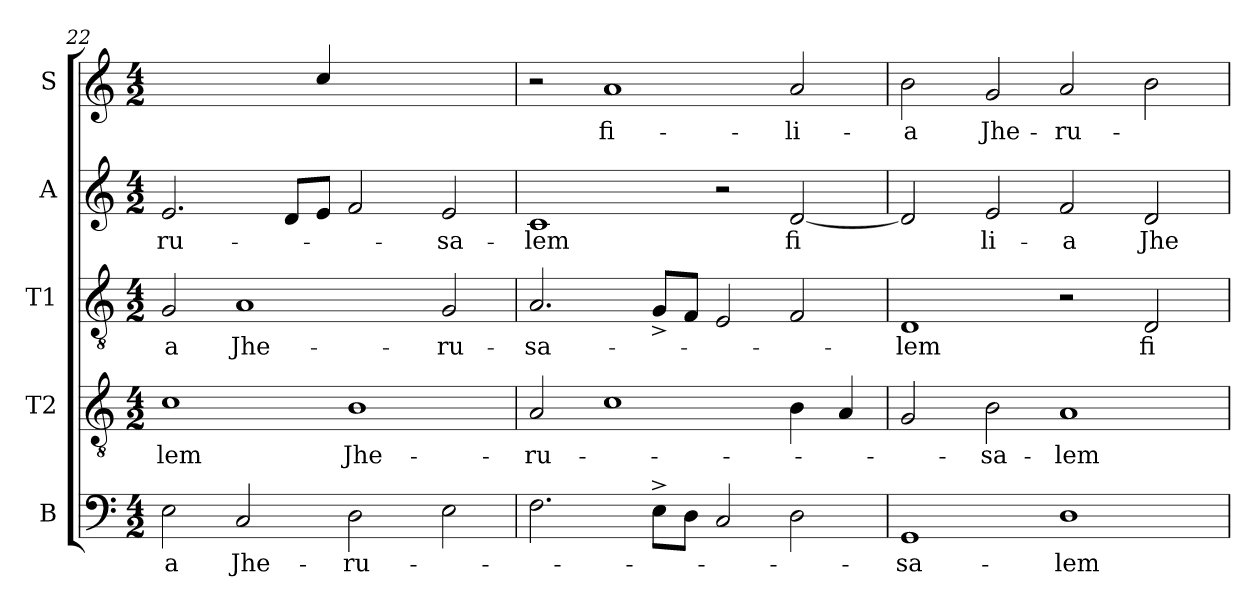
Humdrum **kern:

**kern	**text	**kern	**text	**kern	**text	**kern	**text	**kern	**text
*part5	*part5	*part4	*part4	*part3	*part3	*part2	*part2	*part1	*part1
*staff5	*staff5	*staff4	*staff4	*staff3	*staff3	*staff2	*staff2	*staff1	*staff1
*I"B	*	*I"T2	*	*I"T1	*	*I"A	*	*I"S	*
*clefF4	*	*clefGv2	*	*clefGv2	*	*clefG2	*	*clefG2	*
*M4/2	*	*M4/2	*	*M4/2	*	*M4/2	*	*M4/2	*
=22	=22	=22	=22	=22	=22	=22	=22	=22	=22
!	!LO:LY:b:cj	!	!LO:LY:b:rj	!	!LO:LY:b:cj	!	!LO:LY:b:rj	!	!
2E\	-a	1c	-lem	2G/	-a	2.e/	-ru-	2..ryy	.
!	!LO:LY:b:cj	!	!	!	!LO:LY:b:cj	!	!	!	!
2C/	Jhe-	.	.	1A	Jhe-	.	.	.	.
.	.	.	.	.	.	8d/L	.	.	.
.	.	.	.	.	.	8e/J	.	4cc/	.
!	!LO:LY:b:cj	!	!LO:LY:b:cj	!	!	!	!	!	!
2D\	-ru-	1B	Jhe-	.	.	2f/	.	.	.
.	.	.	.	.	.	.	.	2..ryy	.
!	!	!	!	!	!LO:LY:b:cj	!	!LO:LY:b:rj	!	!
2E\	.	.	.	2G/	-ru-	2e/	-sa-	.	.
=23	=23	=23	=23	=23	=23	=23	=23	=23	=23
!	!	!	!LO:LY:b:cj	!	!LO:LY:b:cj	!	!LO:LY:b	!	!
2.F\	.	2A/	-ru-	2.A/	-sa-	1c	-lem	2r	.
!	!	!	!	!	!	!	!	!	!LO:LY:b:cj
.	.	1c	.	.	.	.	.	1a	fi-
8E^<\L	.	.	.	8G^>/L	.	.	.	.	.
8D\J	.	.	.	8F/J	.	.	.	.	.
2C/	.	.	.	2E/	.	2r	.	.	.
!	!	!	!	!	!	!	!LO:LY:b:cj	!	!LO:LY:b:cj
2D\	.	4B\	.	2F/	.	[>2d/	fi	2a/	-li-
.	.	4A/	.	.	.	.	.	.	.
!!LO:PB:g=z
=24	=24	=24	=24	=24	=24	=24	=24	=24	=24
!	!LO:LY:b:cj	!	!	!	!LO:LY:b:cj	!	!	!	!LO:LY:b:cj
*	*	*^	*	*	*	*	*	*	*
1GG	-sa-	2G/	32ryy	.	1D	-lem	2d/]	.	2b\	-a
.	.	.	1ryy	.	.	.	.	.	.	.
!	!	!	!	!LO:LY:b:rj	!	!	!	!LO:LY:b:rj	!	!LO:LY:b:cj
.	.	2B\	.	-sa-	.	.	2e/	li-	2g/	Jhe-
!	!LO:LY:b:cj	!	!	!LO:LY:b	!	!	!	!LO:LY:b:cj	!	!LO:LY:b:cj
1D	-lem	1A	.	-lem	2r	.	2f/	-a	2a/	-ru-
.	.	.	2ryy	.	.	.	.	.	.	.
!	!	!	!	!	!	!LO:LY:b:cj	!	!LO:LY:b:cj	!	!
.	.	.	.	.	2D/	fi-	2d/	Jhe-	2b\	.
.	.	.	4...ryy	.	.	.	.	.	.	.
*	*	*v	*v	*	*	*	*	*	*	*
=	=	=	=	=	=	=	=	=	=
*-	*-	*-	*-	*-	*-	*-	*-	*-	*-
